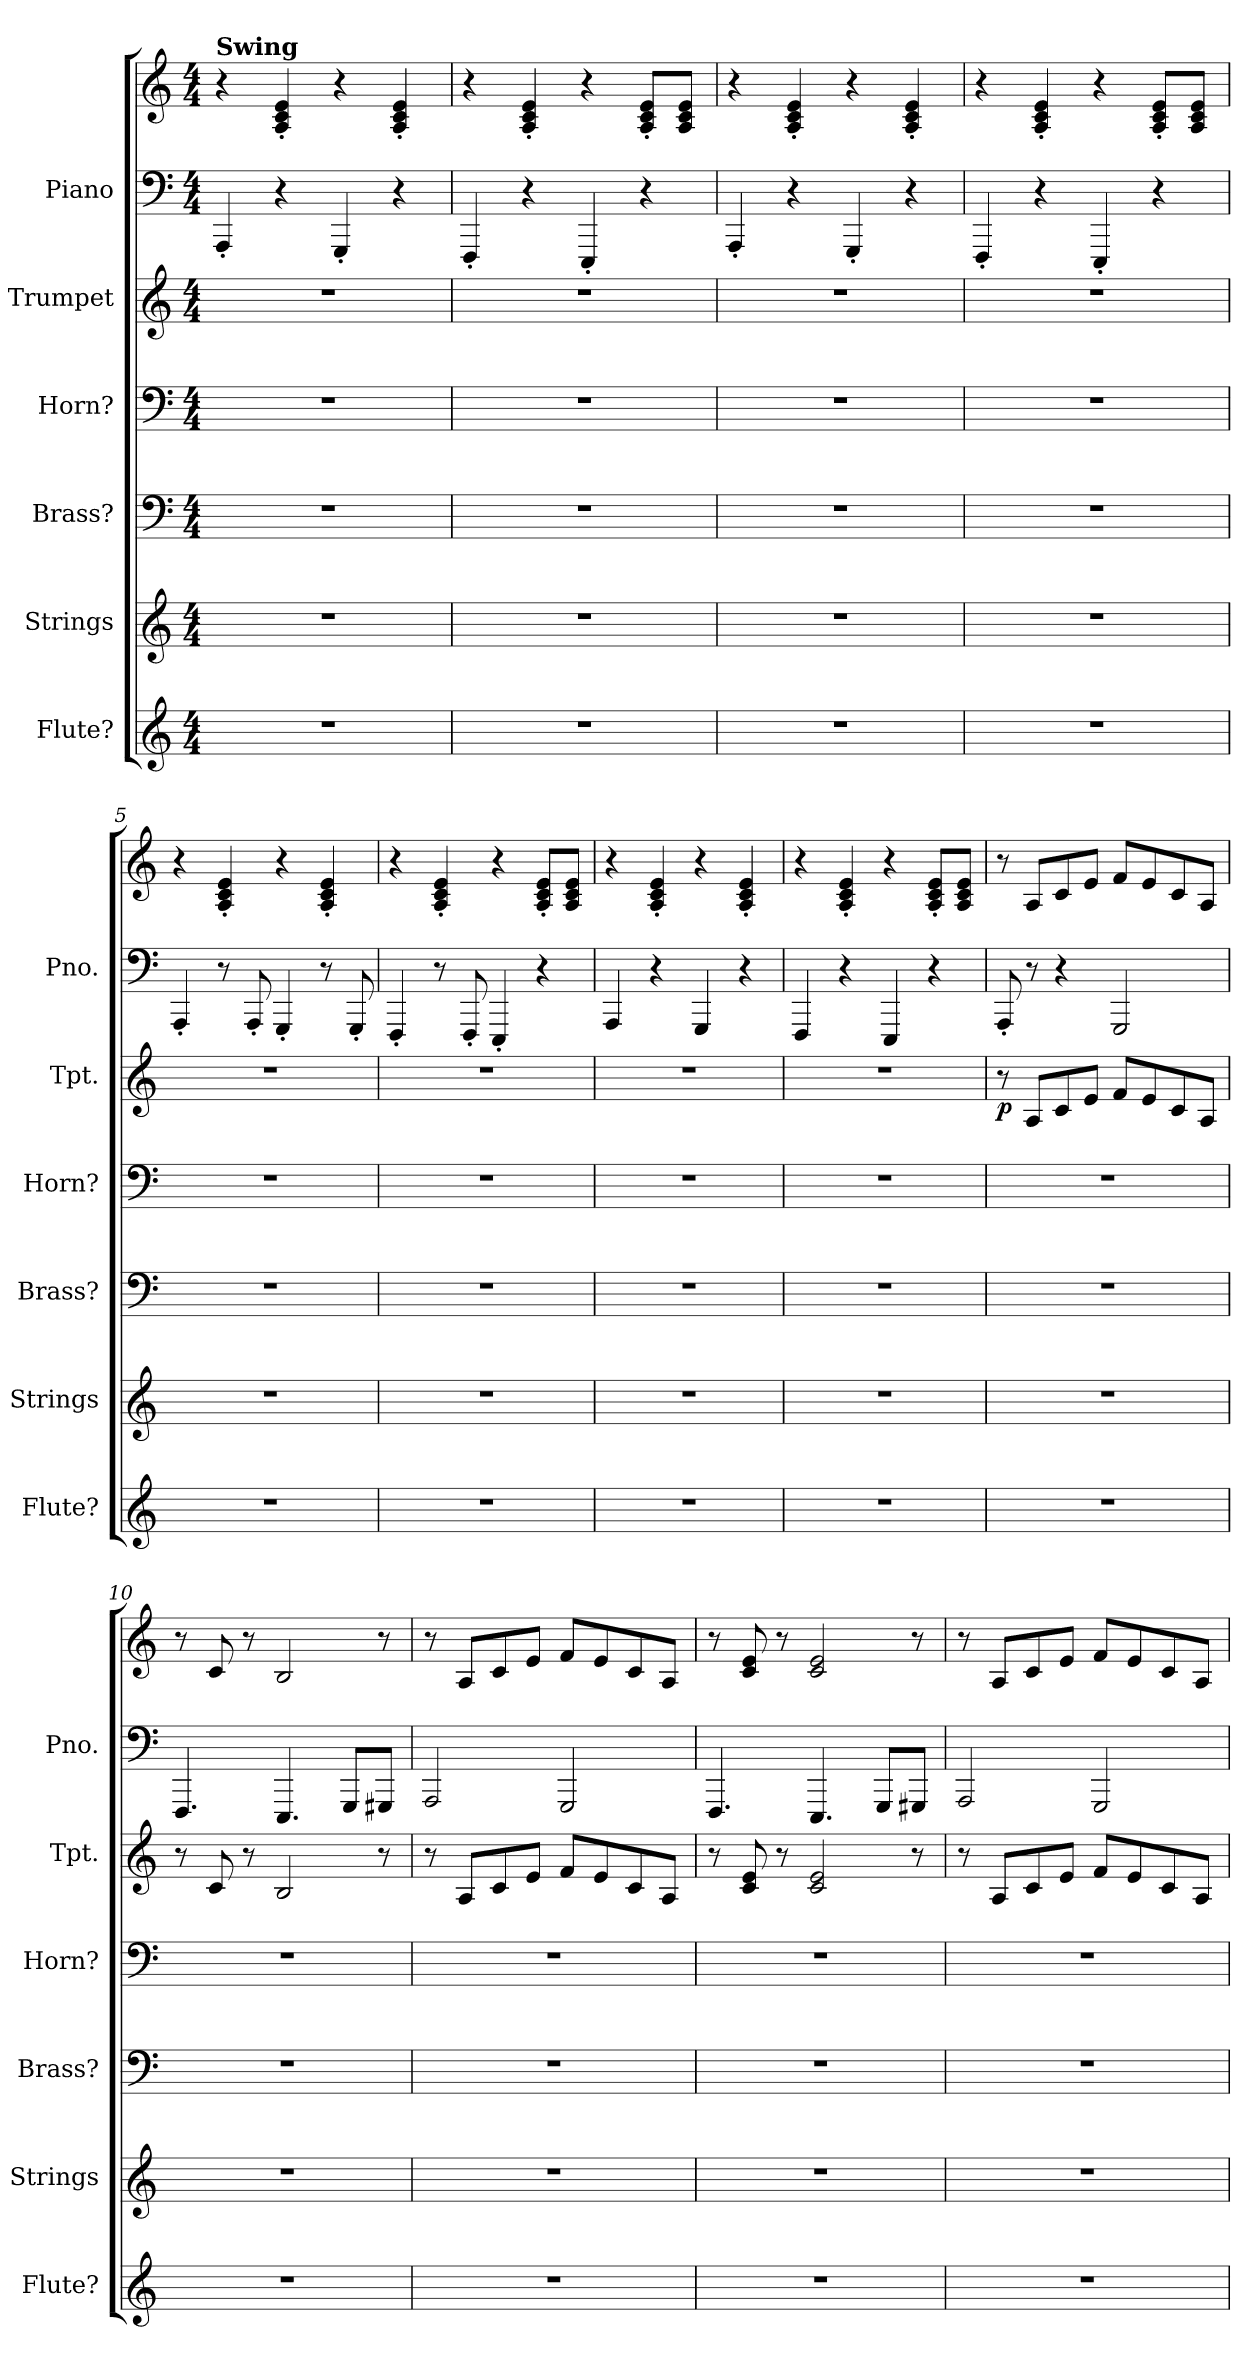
**kern	**kern	**kern	**kern	**kern	**dynam	**kern	**kern
*part6	*part5	*part4	*part3	*part2	*part2	*part1	*part1
*staff7	*staff6	*staff5	*staff4	*staff3	*staff3	*staff2	*staff1
*I"Flute?	*I"Strings	*I"Brass?	*I"Horn?	*I"Trumpet	*	*I"Piano	*
*I'Flute?	*I'Strings	*I'Brass?	*I'Horn?	*I'Tpt.	*	*I'Pno.	*
*clefG2	*clefG2	*clefF4	*clefF4	*clefG2	*	*clefF4	*clefG2
*	*	*	*ITrd7c12	*	*	*	*
*k[]	*k[]	*k[]	*k[]	*k[]	*	*k[]	*k[]
*M4/4	*M4/4	*M4/4	*M4/4	*M4/4	*	*M4/4	*M4/4
*MM119	*MM119	*MM119	*MM119	*MM119	*	*MM119	*MM119
=1	=1	=1	=1	=1	=1	=1	=1
!	!	!	!	!	!	!	!LO:TX:B:t=Swing
1r	1r	1r	1r	1r	.	4AAA'/	4r
.	.	.	.	.	.	4r	4A/' 4c/' 4e/'
.	.	.	.	.	.	4GGG'/	4r
.	.	.	.	.	.	4r	4A/' 4c/' 4e/'
=2	=2	=2	=2	=2	=2	=2	=2
1r	1r	1r	1r	1r	.	4FFF'/	4r
.	.	.	.	.	.	4r	4A/' 4c/' 4e/'
.	.	.	.	.	.	4EEE'/	4r
.	.	.	.	.	.	4r	8A/' 8c/' 8e/'L
.	.	.	.	.	.	.	8A/ 8c/ 8e/J
=3	=3	=3	=3	=3	=3	=3	=3
1r	1r	1r	1r	1r	.	4AAA'/	4r
.	.	.	.	.	.	4r	4A/' 4c/' 4e/'
.	.	.	.	.	.	4GGG'/	4r
.	.	.	.	.	.	4r	4A/' 4c/' 4e/'
=4	=4	=4	=4	=4	=4	=4	=4
1r	1r	1r	1r	1r	.	4FFF'/	4r
.	.	.	.	.	.	4r	4A/' 4c/' 4e/'
.	.	.	.	.	.	4EEE'/	4r
.	.	.	.	.	.	4r	8A/' 8c/' 8e/'L
.	.	.	.	.	.	.	8A/ 8c/ 8e/J
!!LO:LB:g=z
=5	=5	=5	=5	=5	=5	=5	=5
1r	1r	1r	1r	1r	.	4AAA'/	4r
.	.	.	.	.	.	8r	4A/' 4c/' 4e/'
.	.	.	.	.	.	8AAA'/	.
.	.	.	.	.	.	4GGG'/	4r
.	.	.	.	.	.	8r	4A/' 4c/' 4e/'
.	.	.	.	.	.	8GGG'/	.
=6	=6	=6	=6	=6	=6	=6	=6
1r	1r	1r	1r	1r	.	4FFF'/	4r
.	.	.	.	.	.	8r	4A/' 4c/' 4e/'
.	.	.	.	.	.	8FFF'/	.
.	.	.	.	.	.	4EEE'/	4r
.	.	.	.	.	.	4r	8A/' 8c/' 8e/'L
.	.	.	.	.	.	.	8A/ 8c/ 8e/J
=7	=7	=7	=7	=7	=7	=7	=7
1r	1r	1r	1r	1r	.	4AAA/	4r
.	.	.	.	.	.	4r	4A/' 4c/' 4e/'
.	.	.	.	.	.	4GGG/	4r
.	.	.	.	.	.	4r	4A/' 4c/' 4e/'
=8	=8	=8	=8	=8	=8	=8	=8
1r	1r	1r	1r	1r	.	4FFF/	4r
.	.	.	.	.	.	4r	4A/' 4c/' 4e/'
.	.	.	.	.	.	4EEE/	4r
.	.	.	.	.	.	4r	8A/' 8c/' 8e/'L
.	.	.	.	.	.	.	8A/ 8c/ 8e/J
!!LO:LB:g=z
=9	=9	=9	=9	=9	=9	=9	=9
!	!	!	!	!	!LO:DY:b	!	!
1r	1r	1r	1r	8r	p	8AAA'/	8r
.	.	.	.	8A/L	.	8r	8A/L
.	.	.	.	8c/	.	4r	8c/
.	.	.	.	8e/J	.	.	8e/J
.	.	.	.	8f/L	.	2GGG/	8f/L
.	.	.	.	8e/	.	.	8e/
.	.	.	.	8c/	.	.	8c/
.	.	.	.	8A/J	.	.	8A/J
=10	=10	=10	=10	=10	=10	=10	=10
1r	1r	1r	1r	8r	.	4.FFF/	8r
.	.	.	.	8c/	.	.	8c/
.	.	.	.	8r	.	.	8r
.	.	.	.	2B/	.	4.EEE/	2B/
.	.	.	.	.	.	8GGG/L	.
.	.	.	.	8r	.	8GGG#X/J	8r
=11	=11	=11	=11	=11	=11	=11	=11
1r	1r	1r	1r	8r	.	2AAA/	8r
.	.	.	.	8A/L	.	.	8A/L
.	.	.	.	8c/	.	.	8c/
.	.	.	.	8e/J	.	.	8e/J
.	.	.	.	8f/L	.	2GGG/	8f/L
.	.	.	.	8e/	.	.	8e/
.	.	.	.	8c/	.	.	8c/
.	.	.	.	8A/J	.	.	8A/J
=12	=12	=12	=12	=12	=12	=12	=12
1r	1r	1r	1r	8r	.	4.FFF/	8r
.	.	.	.	8c/ 8e/	.	.	8c/ 8e/
.	.	.	.	8r	.	.	8r
.	.	.	.	2c/ 2e/	.	4.EEE/	2c/ 2e/
.	.	.	.	.	.	8GGG/L	.
.	.	.	.	8r	.	8GGG#X/J	8r
!!LO:LB:g=z
=13	=13	=13	=13	=13	=13	=13	=13
1r	1r	1r	1r	8r	.	2AAA/	8r
.	.	.	.	8A/L	.	.	8A/L
.	.	.	.	8c/	.	.	8c/
.	.	.	.	8e/J	.	.	8e/J
.	.	.	.	8f/L	.	2GGG/	8f/L
.	.	.	.	8e/	.	.	8e/
.	.	.	.	8c/	.	.	8c/
.	.	.	.	8A/J	.	.	8A/J
=	=	=	=	=	=	=	=
*-	*-	*-	*-	*-	*-	*-	*-
